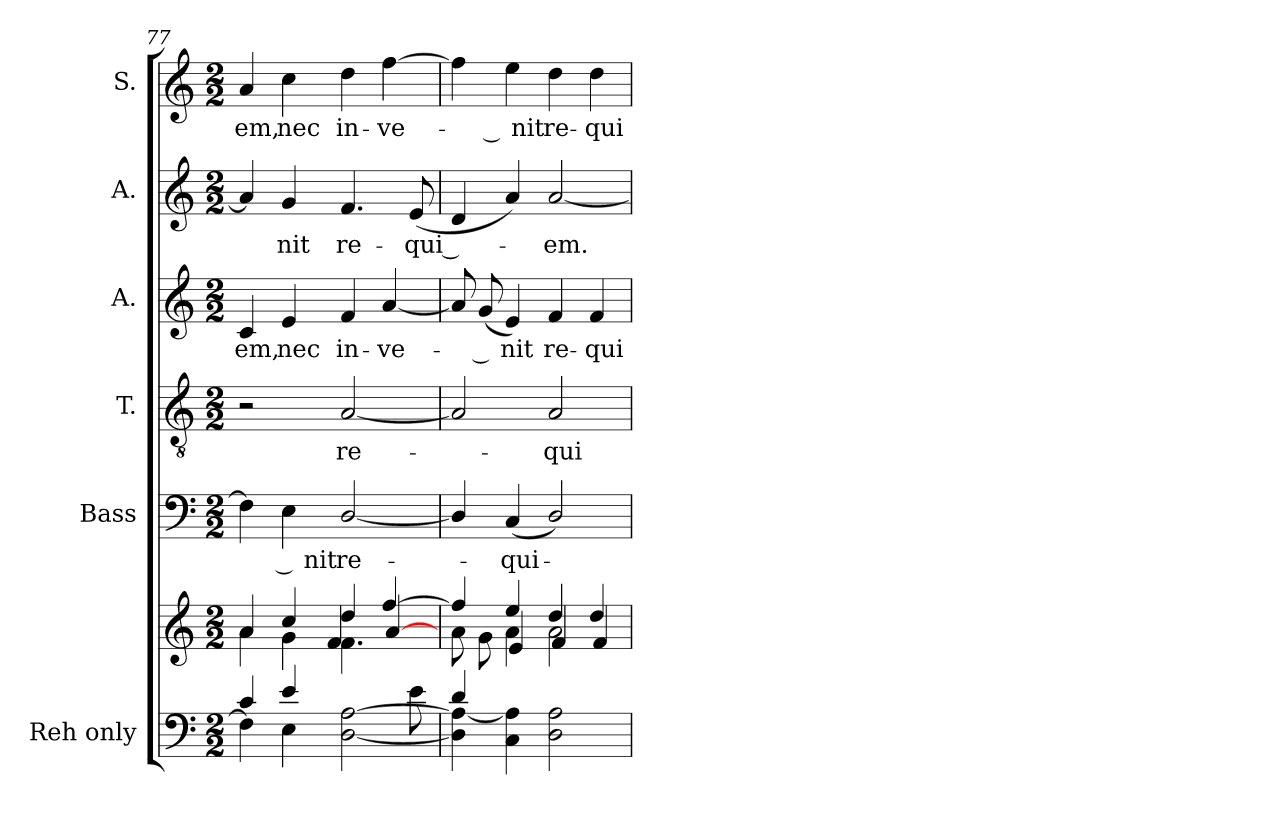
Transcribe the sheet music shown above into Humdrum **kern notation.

**kern	**kern	**kern	**text	**kern	**text	**kern	**text	**kern	**text	**kern	**text
*part6	*part6	*part5	*part5	*part4	*part4	*part3	*part3	*part2	*part2	*part1	*part1
*staff7	*staff6	*staff5	*staff5	*staff4	*staff4	*staff3	*staff3	*staff2	*staff2	*staff1	*staff1
*I"Reh only	*	*I"Bass	*	*I"T.	*	*I"A.	*	*I"A.	*	*I"S.	*
*	*	*I'B.	*	*	*	*	*	*	*	*	*
*clefF4	*clefG2	*clefF4	*	*clefGv2	*	*clefG2	*	*clefG2	*	*clefG2	*
*	*	*	*	*	*	*ITrd7c12	*	*ITrd7c12	*	*	*
*k[]	*k[]	*k[]	*	*k[]	*	*k[]	*	*k[]	*	*k[]	*
*C:	*C:	*C:	*	*C:	*	*C:	*	*C:	*	*C:	*
*M2/2	*M2/2	*M2/2	*	*M2/2	*	*M2/2	*	*M2/2	*	*M2/2	*
=77	=77	=77	=77	=77	=77	=77	=77	=77	=77	=77	=77
*^	*^	*	*	*	*	*	*	*	*	*	*
*	*^	*	*^	*	*	*	*	*	*	*	*	*	*
!	!	!	!	!	!	!	!	!	!	!	!LO:LY:b	!	!	!	!LO:LY:b
2..ryy	4c/	4F\]	4a/	4a\	2ryy	4F\]	.	2r	.	4C/	-em,	4A/]	.	4a/	-em,
!	!	!	!	!	!	!	!LO:LY:b	!	!	!	!LO:LY:b	!	!LO:LY:b	!	!LO:LY:b
.	4e/	4E\	4cc/	4g\	.	4E\	-­ nit	.	.	4E/	nec	4G/	-nit	4cc\	nec
!	!	!	!	!	!	!	!LO:LY:b	!	!LO:LY:b	!	!LO:LY:b	!	!LO:LY:b	!	!LO:LY:b
.	2ryy	[<2D\ [<2A\	4dd/	4.f\	4f/	[<2D/	re-	[<2A/	re-	4F/	in-	4.F/	re-	4dd\	in-
!	!	!	!	!	!	!	!	!	!	!	!LO:LY:b	!	!	!	!LO:LY:b
.	.	.	[>4ff/	.	[<4a/	.	.	.	.	[<4A/	-ve-	.	.	[>4ff\	-ve-
!	!	!	!	!	!	!	!	!	!	!	!	!	!LO:LY:b	!	!
8e\	.	.	.	8ryy	.	.	.	.	.	.	.	(<8E/	-qui ­-	.	.
*	*v	*v	*	*	*	*	*	*	*	*	*	*	*	*	*
!!LO:LB:g=z
=78	=78	=78	=78	=78	=78	=78	=78	=78	=78	=78	=78	=78	=78	=78
4d/	4D\] 4A\_	4ff/]	8a\	4ryy	4D/]	.	2A/]	.	8A/]	.	4D/	.	4ff\]	.
!	!	!	!	!	!	!	!	!	!	!LO:LY:b	!	!	!	!
.	.	.	8g\	.	.	.	.	.	(<8G/	-­ nit	.	.	.	.
!	!	!	!	!	!	!LO:LY:b	!	!	!	!	!	!	!	!LO:LY:b
2.ryy	4C\ 4A\]	4ee/	4a\	4e/	(<4C/	-qui-	.	.	4E/)	.	4A/)	.	4ee\	-­ nit
!	!	!	!	!	!	!	!	!LO:LY:b	!	!LO:LY:b	!	!LO:LY:b	!	!LO:LY:b
.	2D\ 2A\	4dd/	2a\	4f/	2D/)	.	2A/	-qui-	4F/	re-	[<2A/	-em.	4dd\	re-
!	!	!	!	!	!	!	!	!	!	!LO:LY:b	!	!	!	!LO:LY:b
.	.	4dd/	.	4f/	.	.	.	.	4F/	-qui-	.	.	4dd\	-qui-
*v	*v	*	*	*	*	*	*	*	*	*	*	*	*	*
*	*v	*v	*v	*	*	*	*	*	*	*	*	*	*
=	=	=	=	=	=	=	=	=	=	=	=
*-	*-	*-	*-	*-	*-	*-	*-	*-	*-	*-	*-
